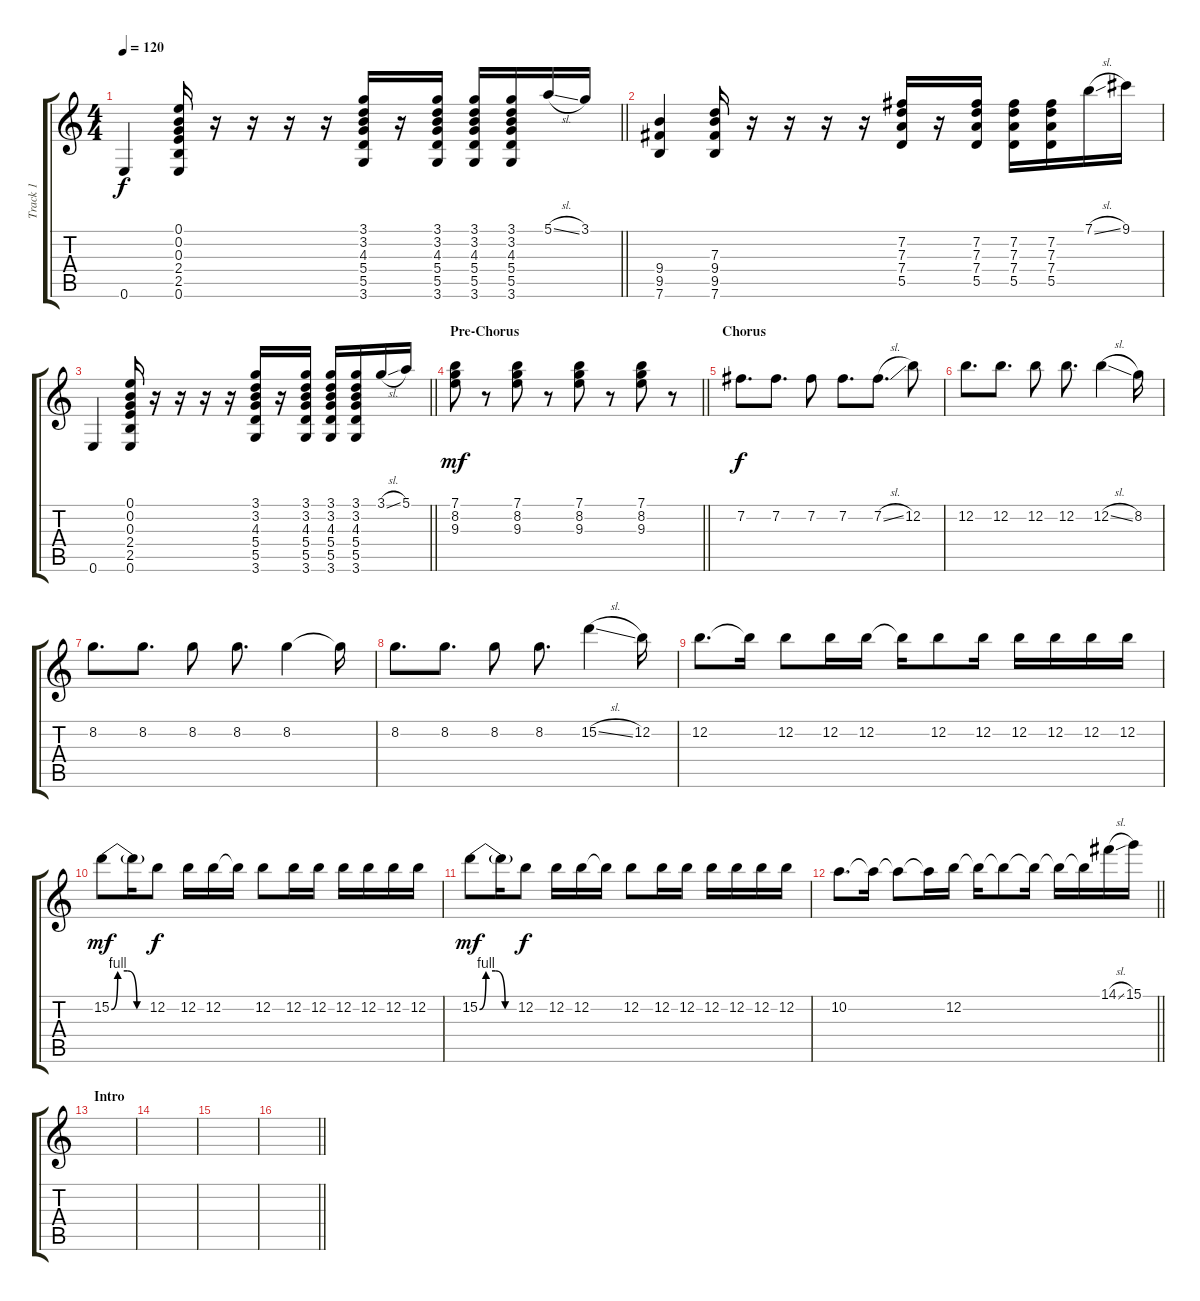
\track ("Track 1" "Track 1") {instrument electricguitarclean}
\staff {score tabs}
\tuning (E4 B3 G3 D3 A2 E2) {hide}
\ts (4 4)
\tempo 120
\clef g2
\barLineRight lightlight
\ks c
0.6.4{dy f} (0.1 0.2 0.3 2.4 2.5 0.6).16 r.16 r.16 r.16 r.16 (3.1 3.2 4.3 5.4 5.5 3.6).16 r.16 (3.1 3.2 4.3 5.4 5.5 3.6).16 (3.1 3.2 4.3 5.4 5.5 3.6).16 (3.1 3.2 4.3 5.4 5.5 3.6).16 5.1{sl}.16 3.1.16 |
(9.4 9.5 7.6).4 (7.3 9.4 9.5 7.6).16 r.16 r.16 r.16 r.16 (7.2 7.3 7.4 5.5).16 r.16 (7.2 7.3 7.4 5.5).16 (7.2 7.3 7.4 5.5).16 (7.2 7.3 7.4 5.5).16 7.1{sl}.16 9.1.16 |
\barLineRight lightlight
0.6.4 (0.1 0.2 0.3 2.4 2.5 0.6).16 r.16 r.16 r.16 r.16 (3.1 3.2 4.3 5.4 5.5 3.6).16 r.16 (3.1 3.2 4.3 5.4 5.5 3.6).16 (3.1 3.2 4.3 5.4 5.5 3.6).16 (3.1 3.2 4.3 5.4 5.5 3.6).16 3.1{sl}.16 5.1.16 |
\section ("" "Pre-Chorus")
\barLineRight lightlight
(7.1 8.2 9.3).8{dy mf} r.8 (7.1 8.2 9.3).8 r.8 (7.1 8.2 9.3).8 r.8 (7.1 8.2 9.3).8 r.8 |
\section ("" "Chorus")
7.2.8{d dy f} 7.2.8{d} 7.2.8 7.2.8{d} 7.2{sl}.8{d} 12.2.8 |
12.2.8{d} 12.2.8{d} 12.2.8 12.2.8{d} 12.2{sl}.4 8.2.16 |
8.2.8{d} 8.2.8{d} 8.2.8 8.2.8{d} 8.2.4 8.2{t}.16 |
8.2.8{d} 8.2.8{d} 8.2.8 8.2.8{d} 15.2{sl}.4 12.2.16 |
12.2.8{d} 12.2{t}.16 12.2.8 12.2.16 12.2.16 12.2{t}.16 12.2.8 12.2.16 12.2.16 12.2.16 12.2.16 12.2.16 |
15.2{be (custom 0 0 10 4 25 4 40 0 60 0)}.8{dy mf} 15.2{t}.16 12.2.8{dy f} 12.2.16 12.2.16 12.2{t}.16 12.2.8 12.2.16 12.2.16 12.2.16 12.2.16 12.2.16 12.2.16 |
15.2{be (custom 0 0 10 4 25 4 40 0 60 0)}.8{dy mf} 15.2{t}.16 12.2.8{dy f} 12.2.16 12.2.16 12.2{t}.16 12.2.8 12.2.16 12.2.16 12.2.16 12.2.16 12.2.16 12.2.16 |
\barLineRight lightlight
10.2.8{d} 10.2{t}.16 10.2{t}.8 10.2{t}.16 12.2.16 12.2{t}.16 12.2{t}.8 12.2{t}.16 12.2{t}.16 12.2{t}.16 14.1{sl}.16 15.1.16 |
\section ("" "Intro")
|
|
|
\barLineRight lightlight
